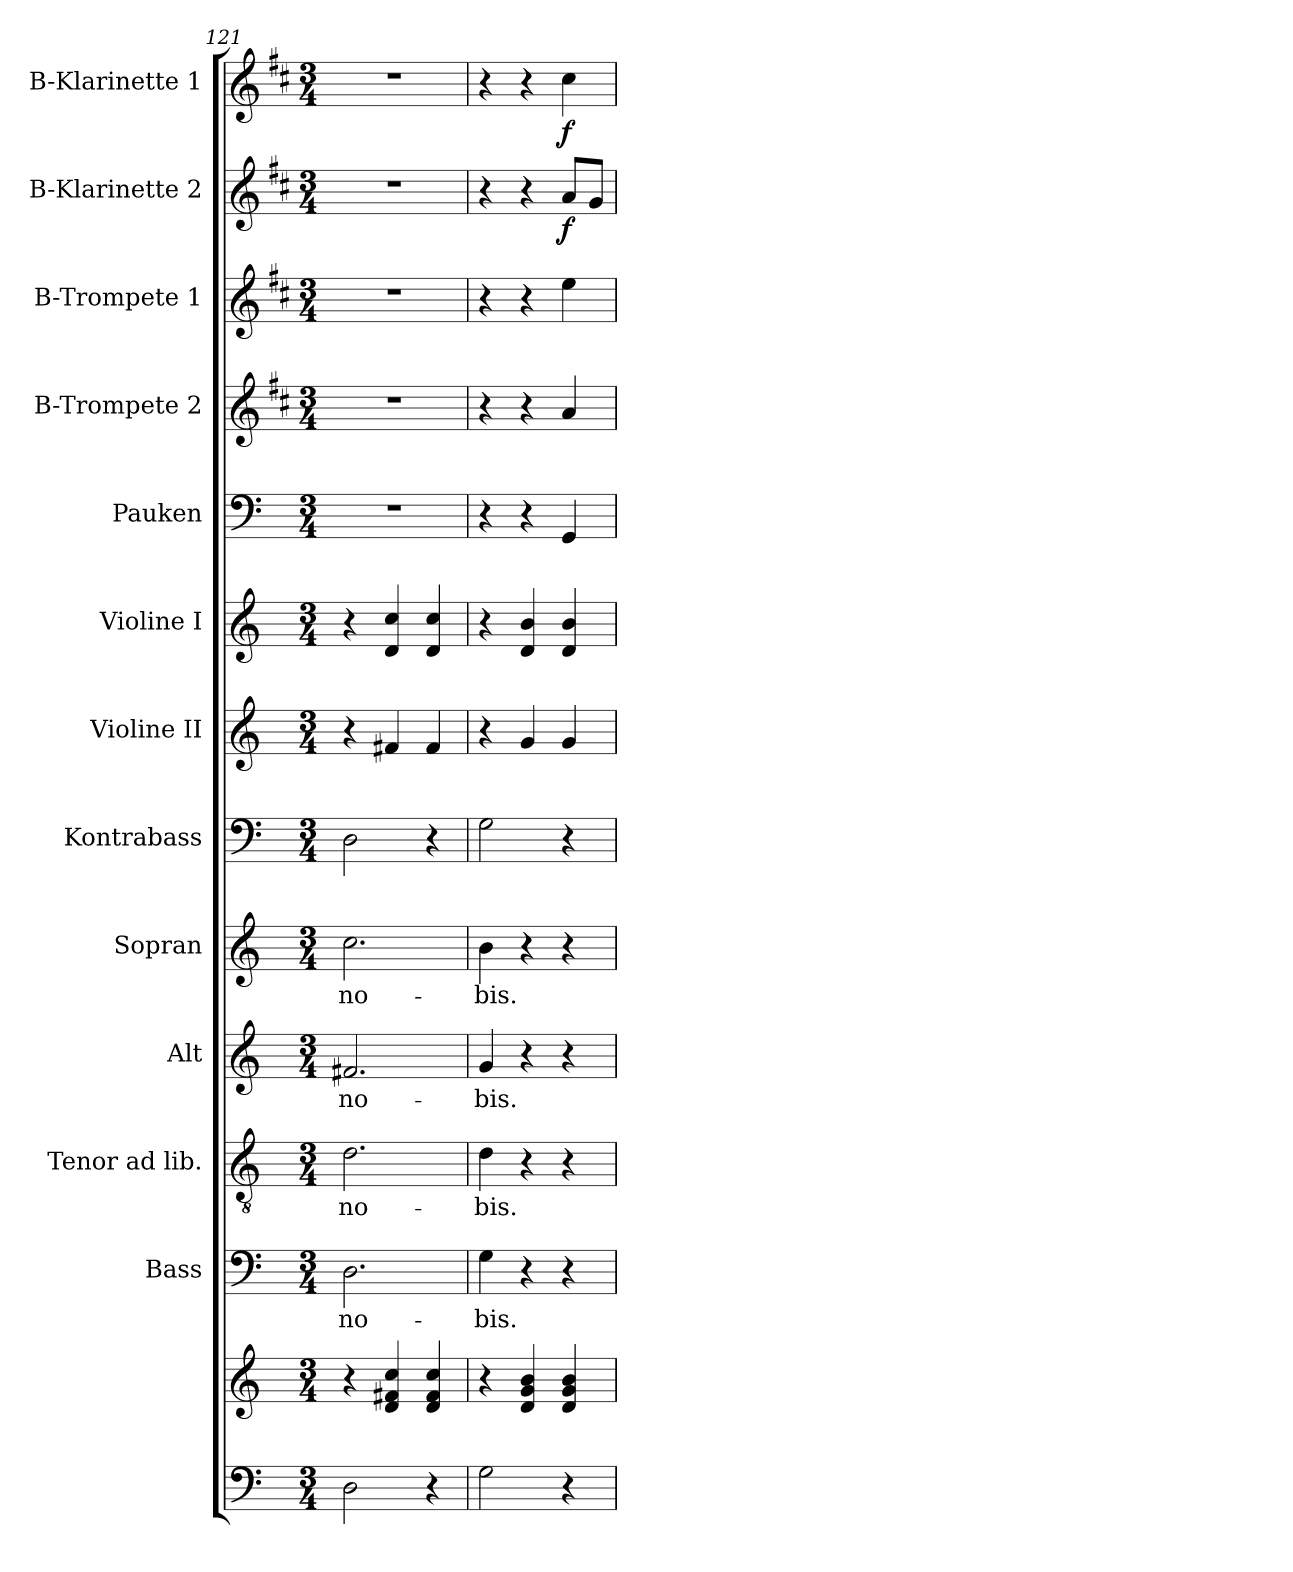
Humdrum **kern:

**kern	**kern	**kern	**text	**kern	**text	**kern	**text	**kern	**text	**kern	**kern	**kern	**kern	**kern	**kern	**kern	**dynam	**kern	**dynam
*part13	*part13	*part12	*part12	*part11	*part11	*part10	*part10	*part9	*part9	*part8	*part7	*part6	*part5	*part4	*part3	*part2	*part2	*part1	*part1
*staff14	*staff13	*staff12	*staff12	*staff11	*staff11	*staff10	*staff10	*staff9	*staff9	*staff8	*staff7	*staff6	*staff5	*staff4	*staff3	*staff2	*staff2	*staff1	*staff1
*	*	*I"Bass	*	*I"Tenor ad lib.	*	*I"Alt	*	*I"Sopran	*	*I"Kontrabass	*I"Violine II	*I"Violine I	*I"Pauken	*I"B-Trompete 2	*I"B-Trompete 1	*I"B-Klarinette 2	*	*I"B-Klarinette 1	*
*	*	*I'B.	*	*I'T.	*	*I'A.	*	*I'S.	*	*I'Kb.	*I'Vl. II	*I'Vl. I	*I'Pk.	*I'Trp. 2	*I'Trp. 1	*I'B Kl. 2	*	*I'B Kl. 1	*
*clefF4	*clefG2	*clefF4	*	*clefGv2	*	*clefG2	*	*clefG2	*	*clefF4	*clefG2	*clefG2	*clefF4	*clefG2	*clefG2	*clefG2	*	*clefG2	*
*	*	*	*	*	*	*	*	*	*	*ITrd7c12	*	*	*	*ITrd1c2	*ITrd1c2	*ITrd1c2	*	*ITrd1c2	*
*k[]	*k[]	*k[]	*	*k[]	*	*k[]	*	*k[]	*	*k[]	*k[]	*k[]	*k[]	*k[]	*k[]	*k[]	*	*k[]	*
*C:	*C:	*C:	*	*C:	*	*C:	*	*C:	*	*C:	*C:	*C:	*C:	*C:	*C:	*C:	*	*C:	*
*M3/4	*M3/4	*M3/4	*	*M3/4	*	*M3/4	*	*M3/4	*	*M3/4	*M3/4	*M3/4	*M3/4	*M3/4	*M3/4	*M3/4	*	*M3/4	*
=121	=121	=121	=121	=121	=121	=121	=121	=121	=121	=121	=121	=121	=121	=121	=121	=121	=121	=121	=121
!	!	!	!LO:LY:b	!	!LO:LY:b	!	!LO:LY:b	!	!LO:LY:b	!	!	!	!	!	!	!	!	!	!
2D\	4r	2.D\	no-	2.d\	no-	2.f#X/	no-	2.cc\	no-	2DD\	4r	4r	2.r	2.r	2.r	2.r	.	2.r	.
.	4d/ 4f#X/ 4cc/	.	.	.	.	.	.	.	.	.	4f#X/	4d/ 4cc/	.	.	.	.	.	.	.
4r	4d/ 4f#/ 4cc/	.	.	.	.	.	.	.	.	4r	4f#/	4d/ 4cc/	.	.	.	.	.	.	.
=122	=122	=122	=122	=122	=122	=122	=122	=122	=122	=122	=122	=122	=122	=122	=122	=122	=122	=122	=122
!	!	!	!LO:LY:b	!	!LO:LY:b	!	!LO:LY:b	!	!LO:LY:b	!	!	!	!	!	!	!	!	!	!
2G\	4r	4G\	-bis.	4d\	-bis.	4g/	-bis.	4b\	-bis.	2GG\	4r	4r	4r	4r	4r	4r	.	4r	.
.	4d/ 4g/ 4b/	4r	.	4r	.	4r	.	4r	.	.	4g/	4d/ 4b/	4r	4r	4r	4r	.	4r	.
!	!	!	!	!	!	!	!	!	!	!	!	!	!	!	!	!	!LO:DY:b	!	!LO:DY:b
4r	4d/ 4g/ 4b/	4r	.	4r	.	4r	.	4r	.	4r	4g/	4d/ 4b/	4GG/	4g/	4dd\	8g/L	f	4b\	f
.	.	.	.	.	.	.	.	.	.	.	.	.	.	.	.	8f/J	.	.	.
=	=	=	=	=	=	=	=	=	=	=	=	=	=	=	=	=	=	=	=
*-	*-	*-	*-	*-	*-	*-	*-	*-	*-	*-	*-	*-	*-	*-	*-	*-	*-	*-	*-
